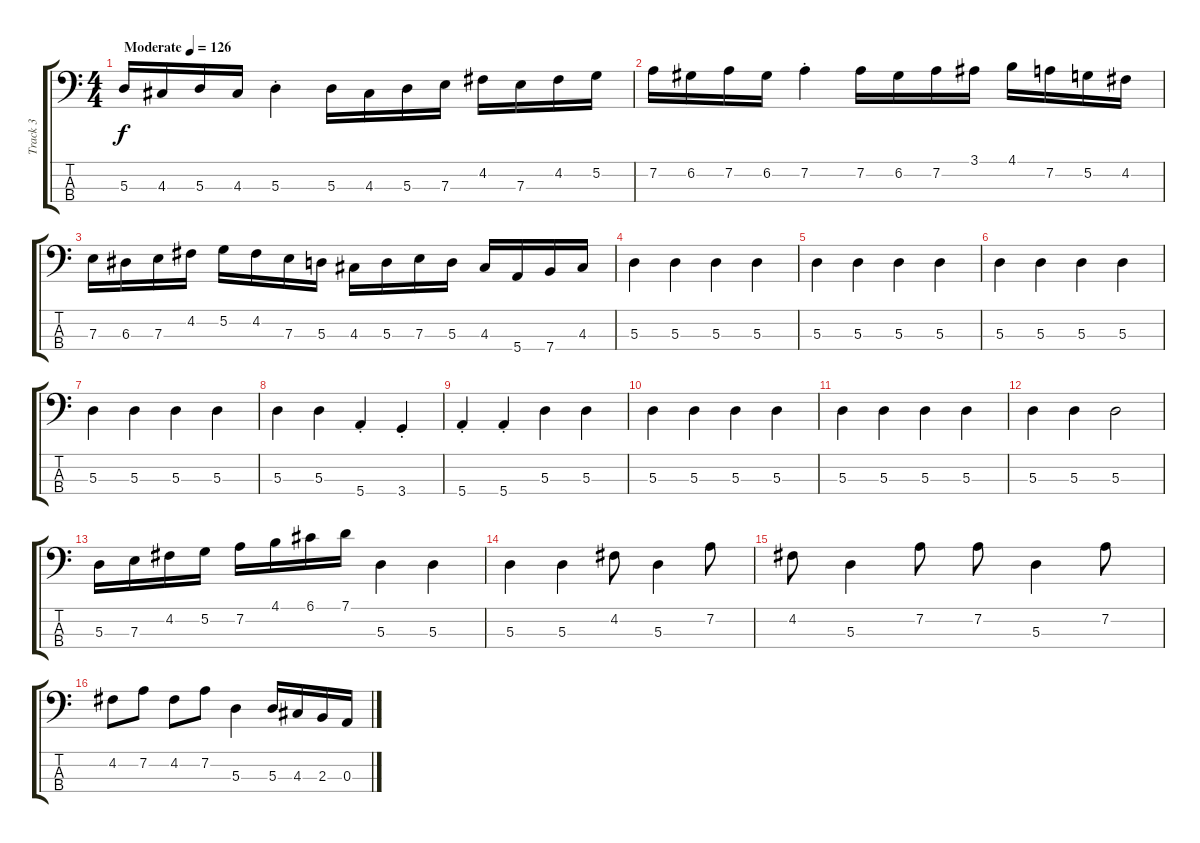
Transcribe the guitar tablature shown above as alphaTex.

\track ("Track 3" "Track 3") {instrument electricbassfinger}
\staff {score tabs}
\tuning (G2 D2 A1 E1) {hide}
\ts (4 4)
\tempo (126 "Moderate")
\clef f4
\ks c
5.3.16{dy f instrument electricbassfinger} 4.3.16 5.3.16 4.3.16 5.3{st}.4 5.3.16 4.3.16 5.3.16 7.3.16 4.2.16 7.3.16 4.2.16 5.2.16 |
7.2.16 6.2.16 7.2.16 6.2.16 7.2{st}.4 7.2.16 6.2.16 7.2.16 3.1.16 4.1.16 7.2.16 5.2.16 4.2.16 |
7.3.16 6.3.16 7.3.16 4.2.16 5.2.16 4.2.16 7.3.16 5.3.16 4.3.16 5.3.16 7.3.16 5.3.16 4.3.16 5.4.16 7.4.16 4.3.16 |
5.3.4 5.3.4 5.3.4 5.3.4 |
5.3.4 5.3.4 5.3.4 5.3.4 |
5.3.4 5.3.4 5.3.4 5.3.4 |
5.3.4 5.3.4 5.3.4 5.3.4 |
5.3.4 5.3.4 5.4{st}.4 3.4{st}.4 |
5.4{st}.4 5.4{st}.4 5.3.4 5.3.4 |
5.3.4 5.3.4 5.3.4 5.3.4 |
5.3.4 5.3.4 5.3.4 5.3.4 |
5.3.4 5.3.4 5.3.2 |
5.3.16 7.3.16 4.2.16 5.2.16 7.2.16 4.1.16 6.1.16 7.1.16 5.3.4 5.3.4 |
5.3.4 5.3.4 4.2.8 5.3.4 7.2.8 |
4.2.8 5.3.4 7.2.8 7.2.8 5.3.4 7.2.8 |
4.2.8 7.2.8 4.2.8 7.2.8 5.3.4 5.3.16 4.3.16 2.3.16 0.3.16
